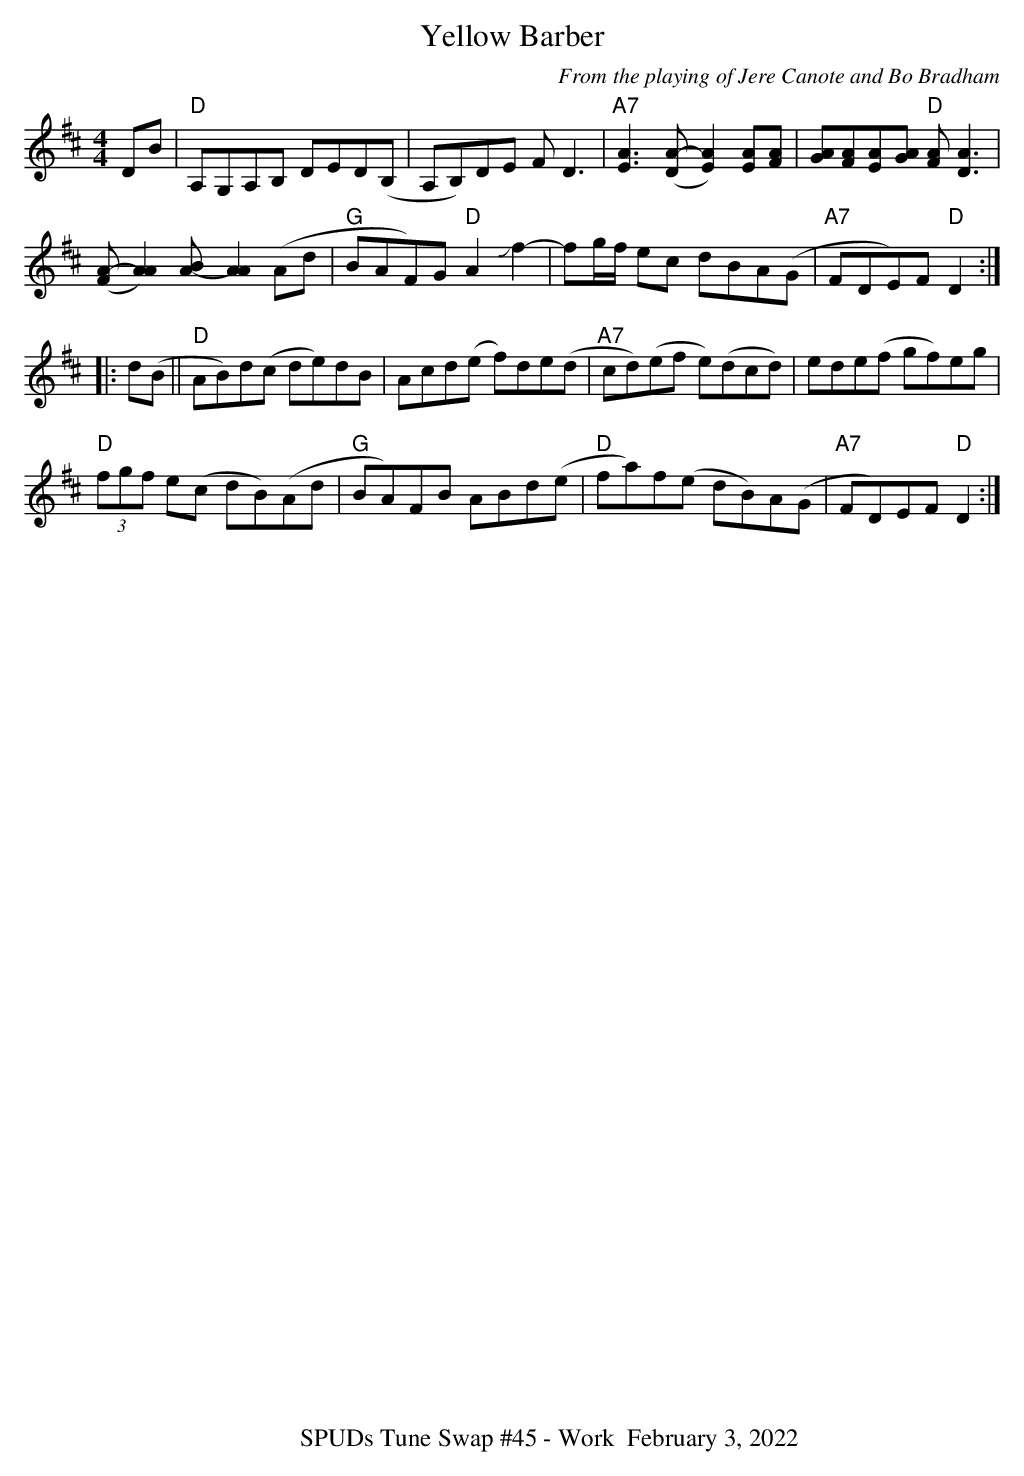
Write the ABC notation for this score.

X:1
T: Yellow Barber
O:From the playing of Jere Canote and Bo Bradham
M: 4/4
L: 1/8
K: Dmaj
DB|"D"A,G,A,B, DED(B,|A,B,)DE F D3|"A7"[A3E3]([AD]-[A2E2])[AE][AF]|[AG][AF][AE][AG] "D"[AF] [A3D3]|
([AF]-[A2A2]) [AB]-[A2A2] (Ad|"G"BAF)G "D"A2Jf2-|fg/f/ ec dBA(G|"A7"FDE)F "D"D2:|
|:d(B||"D"AB)d(c de)dB|Acd(e f)de(d|"A7"cd)(ef e)(dcd)|ede(f gf)eg|
"D"(3fgf e(c dB)(Ad|"G"BA)FB ABd(e|"D"fa)f(e dB)A(G|"A7"FD)EF "D"D2:|
